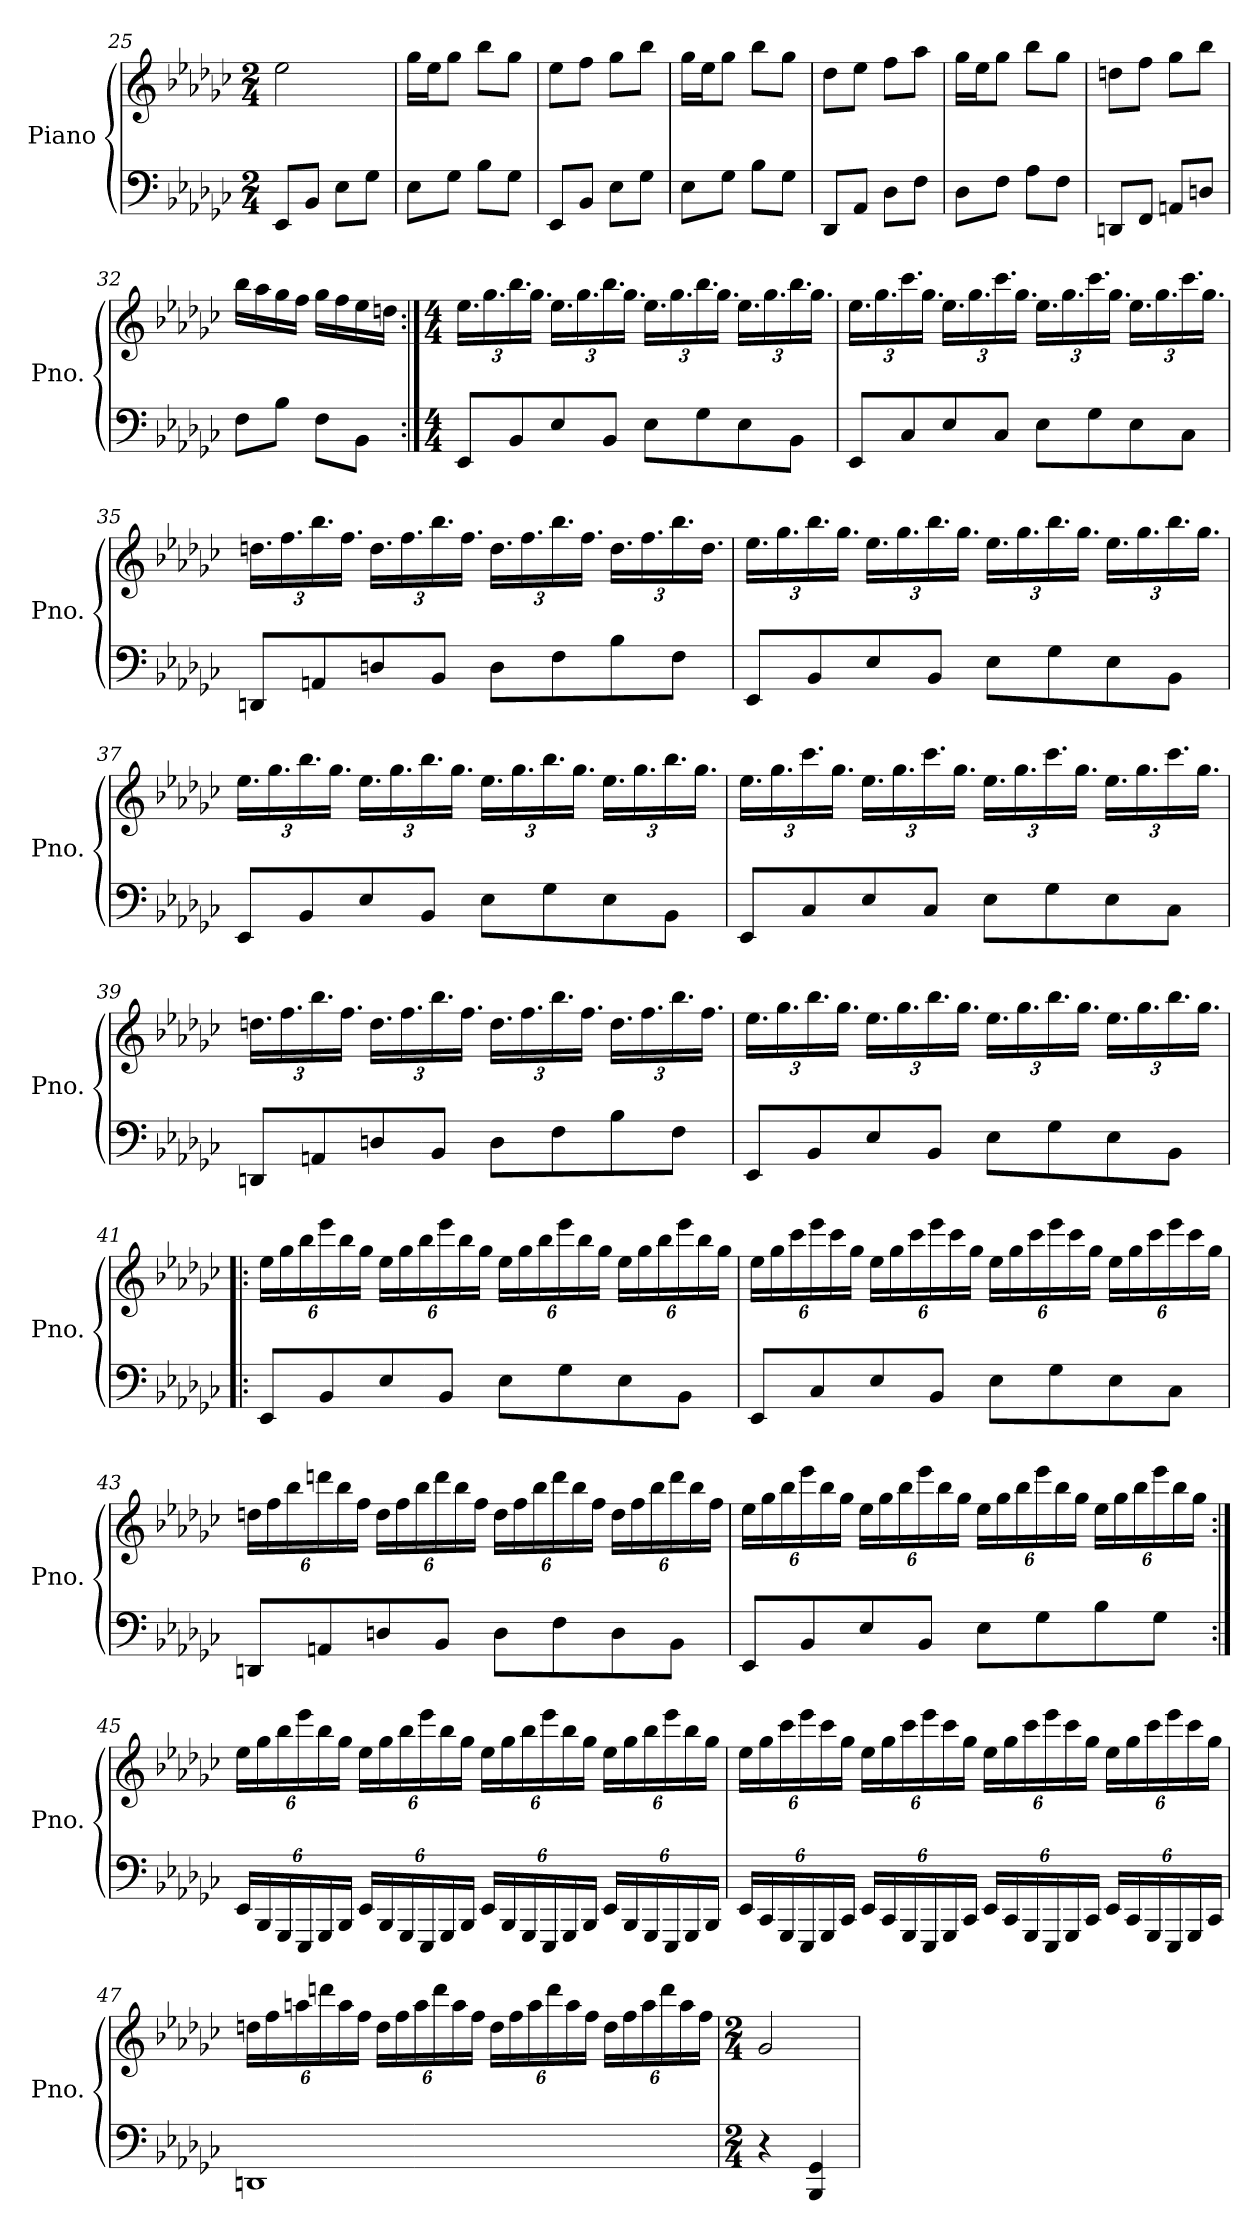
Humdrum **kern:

**kern	**kern
*part1	*part1
*staff2	*staff1
*I"Piano	*
*I'Pno.	*
*clefF4	*clefG2
*k[b-e-a-d-g-c-]	*k[b-e-a-d-g-c-]
*M2/4	*M2/4
=25	=25
8EE-/L	2ee-\
8BB-/J	.
8E-\L	.
8G-\J	.
=26	=26
8E-\L	16gg-\LL
.	16ee-\J
8G-\J	8gg-\J
8B-\L	8bb-\L
8G-\J	8gg-\J
=27	=27
8EE-/L	8ee-\L
8BB-/J	8ff\J
8E-\L	8gg-\L
8G-\J	8bb-\J
=28	=28
8E-\L	16gg-\LL
.	16ee-\J
8G-\J	8gg-\J
8B-\L	8bb-\L
8G-\J	8gg-\J
!!LO:LB:g=z
=29	=29
8DD-/L	8dd-\L
8AA-/J	8ee-\J
8D-\L	8ff\L
8F\J	8aa-\J
=30	=30
8D-\L	16gg-\LL
.	16ee-\J
8F\J	8gg-\J
8A-\L	8bb-\L
8F\J	8gg-\J
=31	=31
8DDn/L	8ddn\L
8FF/J	8ff\J
8AAn/L	8gg-\L
8Dn/J	8bb-\J
=32	=32
8F\L	16bb-\LL
.	16aa-\
8B-\J	16gg-\
.	16ff\JJ
8F\L	16gg-\LL
.	16ff\
8BB-\J	16ee-\
.	16ddn\JJ
!!LO:PB:g=z
=33:|!	=33:|!
*M4/4	*M4/4
*	*Xbrackettup
8EE-/L	24.ee-\LL
.	24.gg-\
8BB-/	24.bb-\
.	24.gg-\JJ
8E-/	24.ee-\LL
.	24.gg-\
8BB-/J	24.bb-\
.	24.gg-\JJ
8E-\L	24.ee-\LL
.	24.gg-\
8G-\	24.bb-\
.	24.gg-\JJ
8E-\	24.ee-\LL
.	24.gg-\
8BB-\J	24.bb-\
.	24.gg-\JJ
=34	=34
8EE-/L	24.ee-\LL
.	24.gg-\
8C-/	24.ccc-\
.	24.gg-\JJ
8E-/	24.ee-\LL
.	24.gg-\
8C-/J	24.ccc-\
.	24.gg-\JJ
8E-\L	24.ee-\LL
.	24.gg-\
8G-\	24.ccc-\
.	24.gg-\JJ
8E-\	24.ee-\LL
.	24.gg-\
8C-\J	24.ccc-\
.	24.gg-\JJ
!!LO:LB:g=z
=35	=35
8DDn/L	24.ddn\LL
.	24.ff\
8AAn/	24.bb-\
.	24.ff\JJ
8Dn/	24.dd\LL
.	24.ff\
8BB-/J	24.bb-\
.	24.ff\JJ
8D\L	24.dd\LL
.	24.ff\
8F\	24.bb-\
.	24.ff\JJ
8B-\	24.dd\LL
.	24.ff\
8F\J	24.bb-\
.	24.dd\JJ
=36	=36
8EE-/L	24.ee-\LL
.	24.gg-\
8BB-/	24.bb-\
.	24.gg-\JJ
8E-/	24.ee-\LL
.	24.gg-\
8BB-/J	24.bb-\
.	24.gg-\JJ
8E-\L	24.ee-\LL
.	24.gg-\
8G-\	24.bb-\
.	24.gg-\JJ
8E-\	24.ee-\LL
.	24.gg-\
8BB-\J	24.bb-\
.	24.gg-\JJ
!!LO:LB:g=z
=37	=37
8EE-/L	24.ee-\LL
.	24.gg-\
8BB-/	24.bb-\
.	24.gg-\JJ
8E-/	24.ee-\LL
.	24.gg-\
8BB-/J	24.bb-\
.	24.gg-\JJ
8E-\L	24.ee-\LL
.	24.gg-\
8G-\	24.bb-\
.	24.gg-\JJ
8E-\	24.ee-\LL
.	24.gg-\
8BB-\J	24.bb-\
.	24.gg-\JJ
=38	=38
8EE-/L	24.ee-\LL
.	24.gg-\
8C-/	24.ccc-\
.	24.gg-\JJ
8E-/	24.ee-\LL
.	24.gg-\
8C-/J	24.ccc-\
.	24.gg-\JJ
8E-\L	24.ee-\LL
.	24.gg-\
8G-\	24.ccc-\
.	24.gg-\JJ
8E-\	24.ee-\LL
.	24.gg-\
8C-\J	24.ccc-\
.	24.gg-\JJ
!!LO:LB:g=z
=39	=39
8DDn/L	24.ddn\LL
.	24.ff\
8AAn/	24.bb-\
.	24.ff\JJ
8Dn/	24.dd\LL
.	24.ff\
8BB-/J	24.bb-\
.	24.ff\JJ
8D\L	24.dd\LL
.	24.ff\
8F\	24.bb-\
.	24.ff\JJ
8B-\	24.dd\LL
.	24.ff\
8F\J	24.bb-\
.	24.ff\JJ
=40	=40
8EE-/L	24.ee-\LL
.	24.gg-\
8BB-/	24.bb-\
.	24.gg-\JJ
8E-/	24.ee-\LL
.	24.gg-\
8BB-/J	24.bb-\
.	24.gg-\JJ
8E-\L	24.ee-\LL
.	24.gg-\
8G-\	24.bb-\
.	24.gg-\JJ
8E-\	24.ee-\LL
.	24.gg-\
8BB-\J	24.bb-\
.	24.gg-\JJ
!!LO:LB:g=z
=41!|:	=41!|:
*	*MM100
8EE-/L	24ee-\LL
.	24gg-\
.	24bb-\
8BB-/	24eee-\
.	24bb-\
.	24gg-\JJ
8E-/	24ee-\LL
.	24gg-\
.	24bb-\
8BB-/J	24eee-\
.	24bb-\
.	24gg-\JJ
8E-\L	24ee-\LL
.	24gg-\
.	24bb-\
8G-\	24eee-\
.	24bb-\
.	24gg-\JJ
8E-\	24ee-\LL
.	24gg-\
.	24bb-\
8BB-\J	24eee-\
.	24bb-\
.	24gg-\JJ
!!LO:LB:g=z
=42	=42
8EE-/L	24ee-\LL
.	24gg-\
.	24ccc-\
8C-/	24eee-\
.	24ccc-\
.	24gg-\JJ
8E-/	24ee-\LL
.	24gg-\
.	24ccc-\
8BB-/J	24eee-\
.	24ccc-\
.	24gg-\JJ
8E-\L	24ee-\LL
.	24gg-\
.	24ccc-\
8G-\	24eee-\
.	24ccc-\
.	24gg-\JJ
8E-\	24ee-\LL
.	24gg-\
.	24ccc-\
8C-\J	24eee-\
.	24ccc-\
.	24gg-\JJ
!!LO:PB:g=z
=43	=43
8DDn/L	24ddn\LL
.	24ff\
.	24bb-\
8AAn/	24dddn\
.	24bb-\
.	24ff\JJ
8Dn/	24dd\LL
.	24ff\
.	24bb-\
8BB-/J	24ddd\
.	24bb-\
.	24ff\JJ
8D\L	24dd\LL
.	24ff\
.	24bb-\
8F\	24ddd\
.	24bb-\
.	24ff\JJ
8D\	24dd\LL
.	24ff\
.	24bb-\
8BB-\J	24ddd\
.	24bb-\
.	24ff\JJ
!!LO:LB:g=z
=44	=44
8EE-/L	24ee-\LL
.	24gg-\
.	24bb-\
8BB-/	24eee-\
.	24bb-\
.	24gg-\JJ
8E-/	24ee-\LL
.	24gg-\
.	24bb-\
8BB-/J	24eee-\
.	24bb-\
.	24gg-\JJ
8E-\L	24ee-\LL
.	24gg-\
.	24bb-\
8G-\	24eee-\
.	24bb-\
.	24gg-\JJ
8B-\	24ee-\LL
.	24gg-\
.	24bb-\
8G-\J	24eee-\
.	24bb-\
.	24gg-\JJ
!!LO:LB:g=z
=45:|!	=45:|!
*Xbrackettup	*
*	*MM110
24EE-/LL	24ee-\LL
24BBB-/	24gg-\
24GGG-/	24bb-\
24EEE-/	24eee-\
24GGG-/	24bb-\
24BBB-/JJ	24gg-\JJ
24EE-/LL	24ee-\LL
24BBB-/	24gg-\
24GGG-/	24bb-\
24EEE-/	24eee-\
24GGG-/	24bb-\
24BBB-/JJ	24gg-\JJ
24EE-/LL	24ee-\LL
24BBB-/	24gg-\
24GGG-/	24bb-\
24EEE-/	24eee-\
24GGG-/	24bb-\
24BBB-/JJ	24gg-\JJ
24EE-/LL	24ee-\LL
24BBB-/	24gg-\
24GGG-/	24bb-\
24EEE-/	24eee-\
24GGG-/	24bb-\
24BBB-/JJ	24gg-\JJ
!!LO:LB:g=z
=46	=46
24EE-/LL	24ee-\LL
24CC-/	24gg-\
24GGG-/	24ccc-\
24EEE-/	24eee-\
24GGG-/	24ccc-\
24CC-/JJ	24gg-\JJ
24EE-/LL	24ee-\LL
24CC-/	24gg-\
24GGG-/	24ccc-\
24EEE-/	24eee-\
24GGG-/	24ccc-\
24CC-/JJ	24gg-\JJ
24EE-/LL	24ee-\LL
24CC-/	24gg-\
24GGG-/	24ccc-\
24EEE-/	24eee-\
24GGG-/	24ccc-\
24CC-/JJ	24gg-\JJ
24EE-/LL	24ee-\LL
24CC-/	24gg-\
24GGG-/	24ccc-\
24EEE-/	24eee-\
24GGG-/	24ccc-\
24CC-/JJ	24gg-\JJ
!!LO:LB:g=z
=47	=47
1DDn	24ddn\LL
.	24ff\
.	24aan\
.	24dddn\
.	24aa\
.	24ff\JJ
.	24dd\LL
.	24ff\
.	24aa\
.	24ddd\
.	24aa\
.	24ff\JJ
.	24dd\LL
.	24ff\
.	24aa\
.	24ddd\
.	24aa\
.	24ff\JJ
.	24dd\LL
.	24ff\
.	24aa\
.	24ddd\
.	24aa\
.	24ffZ\JJ
=48	=48
*M2/4	*M2/4
*	*MM90
4r	2g-/
4BBB-/ 4GG-/	.
=	=
*-	*-
